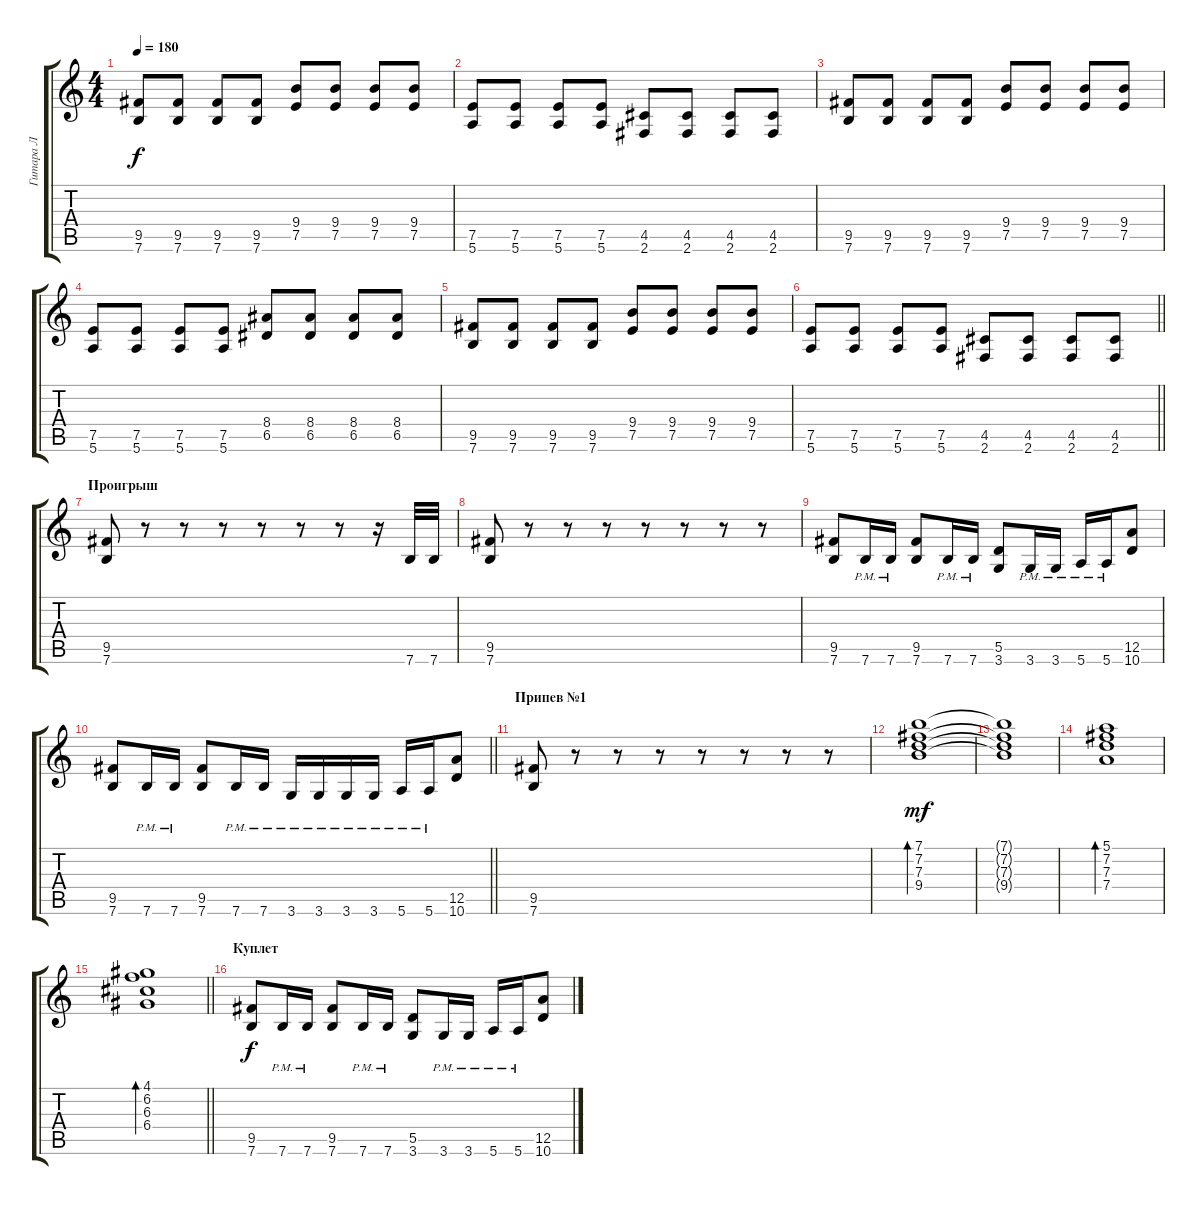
\track ("Гитара Л" "Гитара Л") {instrument distortionguitar}
\staff {score tabs}
\tuning (E4 B3 G3 D3 A2 E2) {hide}
\ts (4 4)
\tempo 180
\clef g2
\ks c
(9.5 7.6).8{dy f} (9.5 7.6).8 (9.5 7.6).8 (9.5 7.6).8 (9.4 7.5).8 (9.4 7.5).8 (9.4 7.5).8 (9.4 7.5).8 |
(7.5 5.6).8 (7.5 5.6).8 (7.5 5.6).8 (7.5 5.6).8 (4.5 2.6).8 (4.5 2.6).8 (4.5 2.6).8 (4.5 2.6).8 |
(9.5 7.6).8 (9.5 7.6).8 (9.5 7.6).8 (9.5 7.6).8 (9.4 7.5).8 (9.4 7.5).8 (9.4 7.5).8 (9.4 7.5).8 |
(7.5 5.6).8 (7.5 5.6).8 (7.5 5.6).8 (7.5 5.6).8 (8.4 6.5).8 (8.4 6.5).8 (8.4 6.5).8 (8.4 6.5).8 |
(9.5 7.6).8 (9.5 7.6).8 (9.5 7.6).8 (9.5 7.6).8 (9.4 7.5).8 (9.4 7.5).8 (9.4 7.5).8 (9.4 7.5).8 |
\barLineRight lightlight
(7.5 5.6).8 (7.5 5.6).8 (7.5 5.6).8 (7.5 5.6).8 (4.5 2.6).8 (4.5 2.6).8 (4.5 2.6).8 (4.5 2.6).8 |
\section ("" "Проигрыш")
(9.5 7.6).8 r.8 r.8 r.8 r.8 r.8 r.8 r.16 7.6.32 7.6.32 |
(9.5 7.6).8 r.8 r.8 r.8 r.8 r.8 r.8 r.8 |
(9.5 7.6).8 7.6{pm}.16 7.6{pm}.16 (9.5 7.6).8 7.6{pm}.16 7.6{pm}.16 (5.5 3.6).8 3.6{pm}.16 3.6{pm}.16 5.6{pm}.16 5.6{pm}.16 (12.5 10.6).8 |
\barLineRight lightlight
(9.5 7.6).8 7.6{pm}.16 7.6{pm}.16 (9.5 7.6).8 7.6{pm}.16 7.6{pm}.16 3.6{pm}.16 3.6{pm}.16 3.6{pm}.16 3.6{pm}.16 5.6{pm}.16 5.6{pm}.16 (12.5 10.6).8 |
\section ("" "Припев №1")
(9.5 7.6).8 r.8 r.8 r.8 r.8 r.8 r.8 r.8 |
(7.1 7.2 7.3 9.4).1{bd 60 dy mf} |
(7.1{t} 7.2{t} 7.3{t} 9.4{t}).1 |
(5.1 7.2 7.3 7.4).1{bd 120} |
\barLineRight lightlight
(4.1 6.2 6.3 6.4).1{bd 120} |
\section ("" "Куплет")
(9.5 7.6).8{dy f} 7.6{pm}.16 7.6{pm}.16 (9.5 7.6).8 7.6{pm}.16 7.6{pm}.16 (5.5 3.6).8 3.6{pm}.16 3.6{pm}.16 5.6{pm}.16 5.6{pm}.16 (12.5 10.6).8
